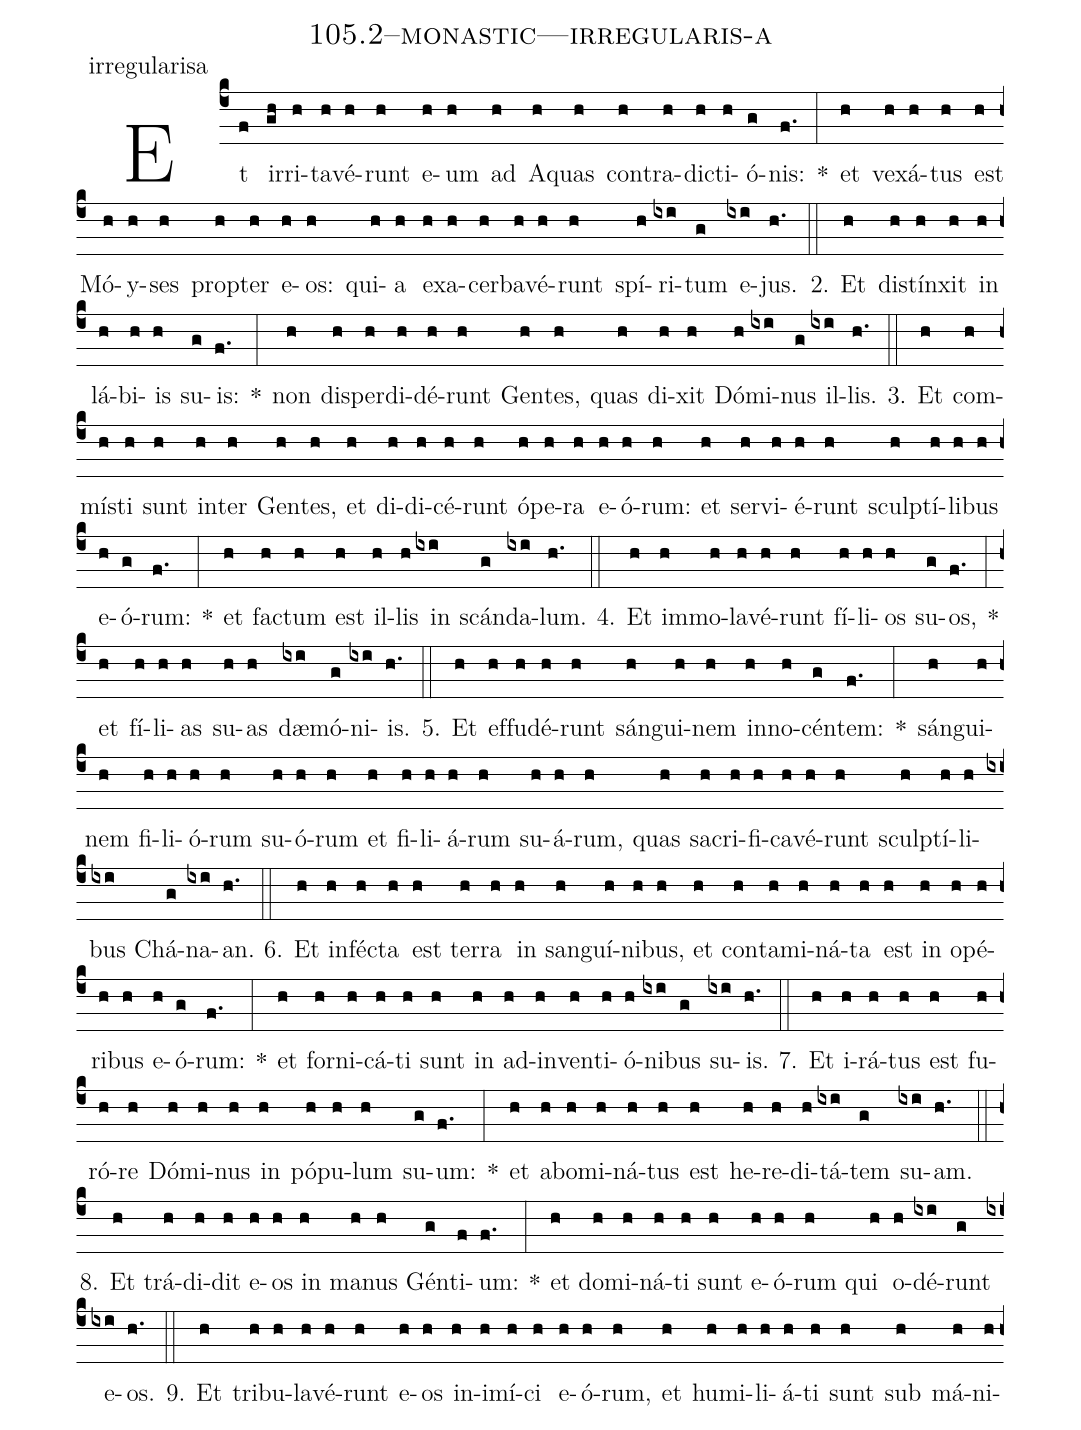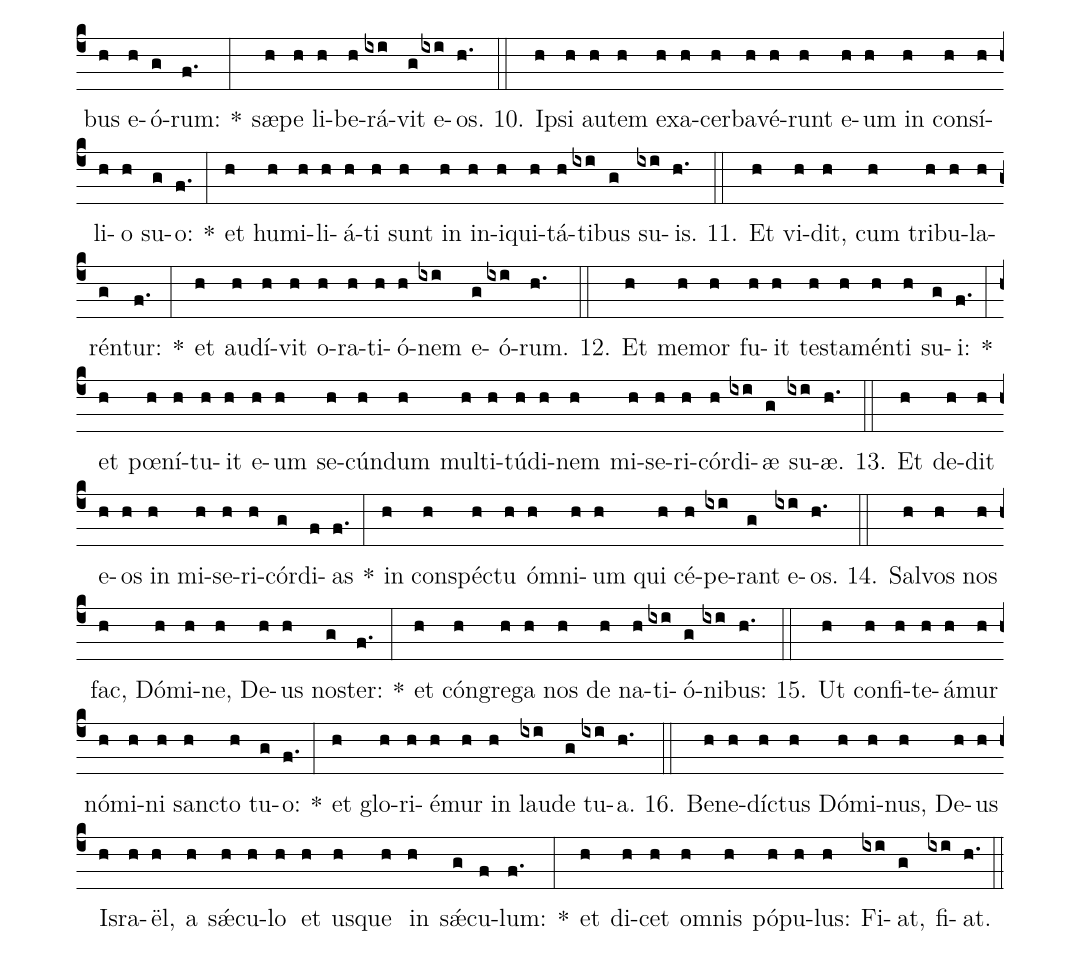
name: 105.2--monastic---irregularis-a;
annotation: irregularisa;
%%
(c4)Et(f) ir(gh)ri(h)ta(h)vé(h)runt(h) e(h)um(h) ad(h) A(h)quas(h) con(h)tra(h)dic(h)ti(h)ó(g)nis:(f.) *(:) et(h) ve(h)xá(h)tus(h) est(h) Mó(h)y(h)ses(h) prop(h)ter(h) e(h)os:(h) qui(h)a(h) ex(h)a(h)cer(h)ba(h)vé(h)runt(h) spí(h)ri(ixi)tum(g) e(ixi)jus.(h.) (::)
2. Et(h) di(h)stín(h)xit(h) in(h) lá(h)bi(h)is(h) su(g)is:(f.) *(:) non(h) dis(h)per(h)di(h)dé(h)runt(h) Gen(h)tes,(h) quas(h) di(h)xit(h) Dó(h)mi(ixi)nus(g) il(ixi)lis.(h.) (::)
3. Et(h) com(h)mís(h)ti(h) sunt(h) in(h)ter(h) Gen(h)tes,(h) et(h) di(h)di(h)cé(h)runt(h) ó(h)pe(h)ra(h) e(h)ó(h)rum:(h) et(h) ser(h)vi(h)é(h)runt(h) sculp(h)tí(h)li(h)bus(h) e(h)ó(g)rum:(f.) *(:) et(h) fac(h)tum(h) est(h) il(h)lis(h) in(ixi) scán(g)da(ixi)lum.(h.) (::)
4. Et(h) im(h)mo(h)la(h)vé(h)runt(h) fí(h)li(h)os(h) su(g)os,(f.) *(:) et(h) fí(h)li(h)as(h) su(h)as(h) dæ(ixi)mó(g)ni(ixi)is.(h.) (::)
5. Et(h) ef(h)fu(h)dé(h)runt(h) sán(h)gui(h)nem(h) in(h)no(h)cén(g)tem:(f.) *(:) sán(h)gui(h)nem(h) fi(h)li(h)ó(h)rum(h) su(h)ó(h)rum(h) et(h) fi(h)li(h)á(h)rum(h) su(h)á(h)rum,(h) quas(h) sa(h)cri(h)fi(h)ca(h)vé(h)runt(h) sculp(h)tí(h)li(h)bus(ixi) Chá(g)na(ixi)an.(h.) (::)
6. Et(h) in(h)féc(h)ta(h) est(h) ter(h)ra(h) in(h) san(h)guí(h)ni(h)bus,(h) et(h) con(h)ta(h)mi(h)ná(h)ta(h) est(h) in(h) o(h)pé(h)ri(h)bus(h) e(h)ó(g)rum:(f.) *(:) et(h) for(h)ni(h)cá(h)ti(h) sunt(h) in(h) ad(h)in(h)ven(h)ti(h)ó(h)ni(ixi)bus(g) su(ixi)is.(h.) (::)
7. Et(h) i(h)rá(h)tus(h) est(h) fu(h)ró(h)re(h) Dó(h)mi(h)nus(h) in(h) pó(h)pu(h)lum(h) su(g)um:(f.) *(:) et(h) ab(h)o(h)mi(h)ná(h)tus(h) est(h) he(h)re(h)di(h)tá(ixi)tem(g) su(ixi)am.(h.) (::)
8. Et(h) trá(h)di(h)dit(h) e(h)os(h) in(h) ma(h)nus(h) Gén(g)ti(f)um:(f.) *(:) et(h) do(h)mi(h)ná(h)ti(h) sunt(h) e(h)ó(h)rum(h) qui(h) o(h)dé(ixi)runt(g) e(ixi)os.(h.) (::)
9. Et(h) tri(h)bu(h)la(h)vé(h)runt(h) e(h)os(h) in(h)i(h)mí(h)ci(h) e(h)ó(h)rum,(h) et(h) hu(h)mi(h)li(h)á(h)ti(h) sunt(h) sub(h) má(h)ni(h)bus(h) e(h)ó(g)rum:(f.) *(:) sæ(h)pe(h) li(h)be(h)rá(ixi)vit(g) e(ixi)os.(h.) (::)
10. Ip(h)si(h) au(h)tem(h) ex(h)a(h)cer(h)ba(h)vé(h)runt(h) e(h)um(h) in(h) con(h)sí(h)li(h)o(h) su(g)o:(f.) *(:) et(h) hu(h)mi(h)li(h)á(h)ti(h) sunt(h) in(h) in(h)i(h)qui(h)tá(h)ti(ixi)bus(g) su(ixi)is.(h.) (::)
11. Et(h) vi(h)dit,(h) cum(h) tri(h)bu(h)la(h)rén(g)tur:(f.) *(:) et(h) au(h)dí(h)vit(h) o(h)ra(h)ti(h)ó(h)nem(ixi) e(g)ó(ixi)rum.(h.) (::)
12. Et(h) me(h)mor(h) fu(h)it(h) tes(h)ta(h)mén(h)ti(h) su(g)i:(f.) *(:) et(h) pœ(h)ní(h)tu(h)it(h) e(h)um(h) se(h)cún(h)dum(h) mul(h)ti(h)tú(h)di(h)nem(h) mi(h)se(h)ri(h)cór(h)di(ixi)æ(g) su(ixi)æ.(h.) (::)
13. Et(h) de(h)dit(h) e(h)os(h) in(h) mi(h)se(h)ri(h)cór(g)di(f)as(f.) *(:) in(h) con(h)spéc(h)tu(h) óm(h)ni(h)um(h) qui(h) cé(h)pe(ixi)rant(g) e(ixi)os.(h.) (::)
14. Sal(h)vos(h) nos(h) fac,(h) Dó(h)mi(h)ne,(h) De(h)us(h) nos(g)ter:(f.) *(:) et(h) cón(h)gre(h)ga(h) nos(h) de(h) na(h)ti(ixi)ó(g)ni(ixi)bus:(h.) (::)
15. Ut(h) con(h)fi(h)te(h)á(h)mur(h) nó(h)mi(h)ni(h) sanc(h)to(h) tu(g)o:(f.) *(:) et(h) glo(h)ri(h)é(h)mur(h) in(h) lau(ixi)de(g) tu(ixi)a.(h.) (::)
16. Be(h)ne(h)díc(h)tus(h) Dó(h)mi(h)nus,(h) De(h)us(h) Is(h)ra(h)ël,(h) a(h) sǽ(h)cu(h)lo(h) et(h) us(h)que(h) in(h) sǽ(g)cu(f)lum:(f.) *(:) et(h) di(h)cet(h) om(h)nis(h) pó(h)pu(h)lus:(h) Fi(ixi)at,(g) fi(ixi)at.(h.) (::)
